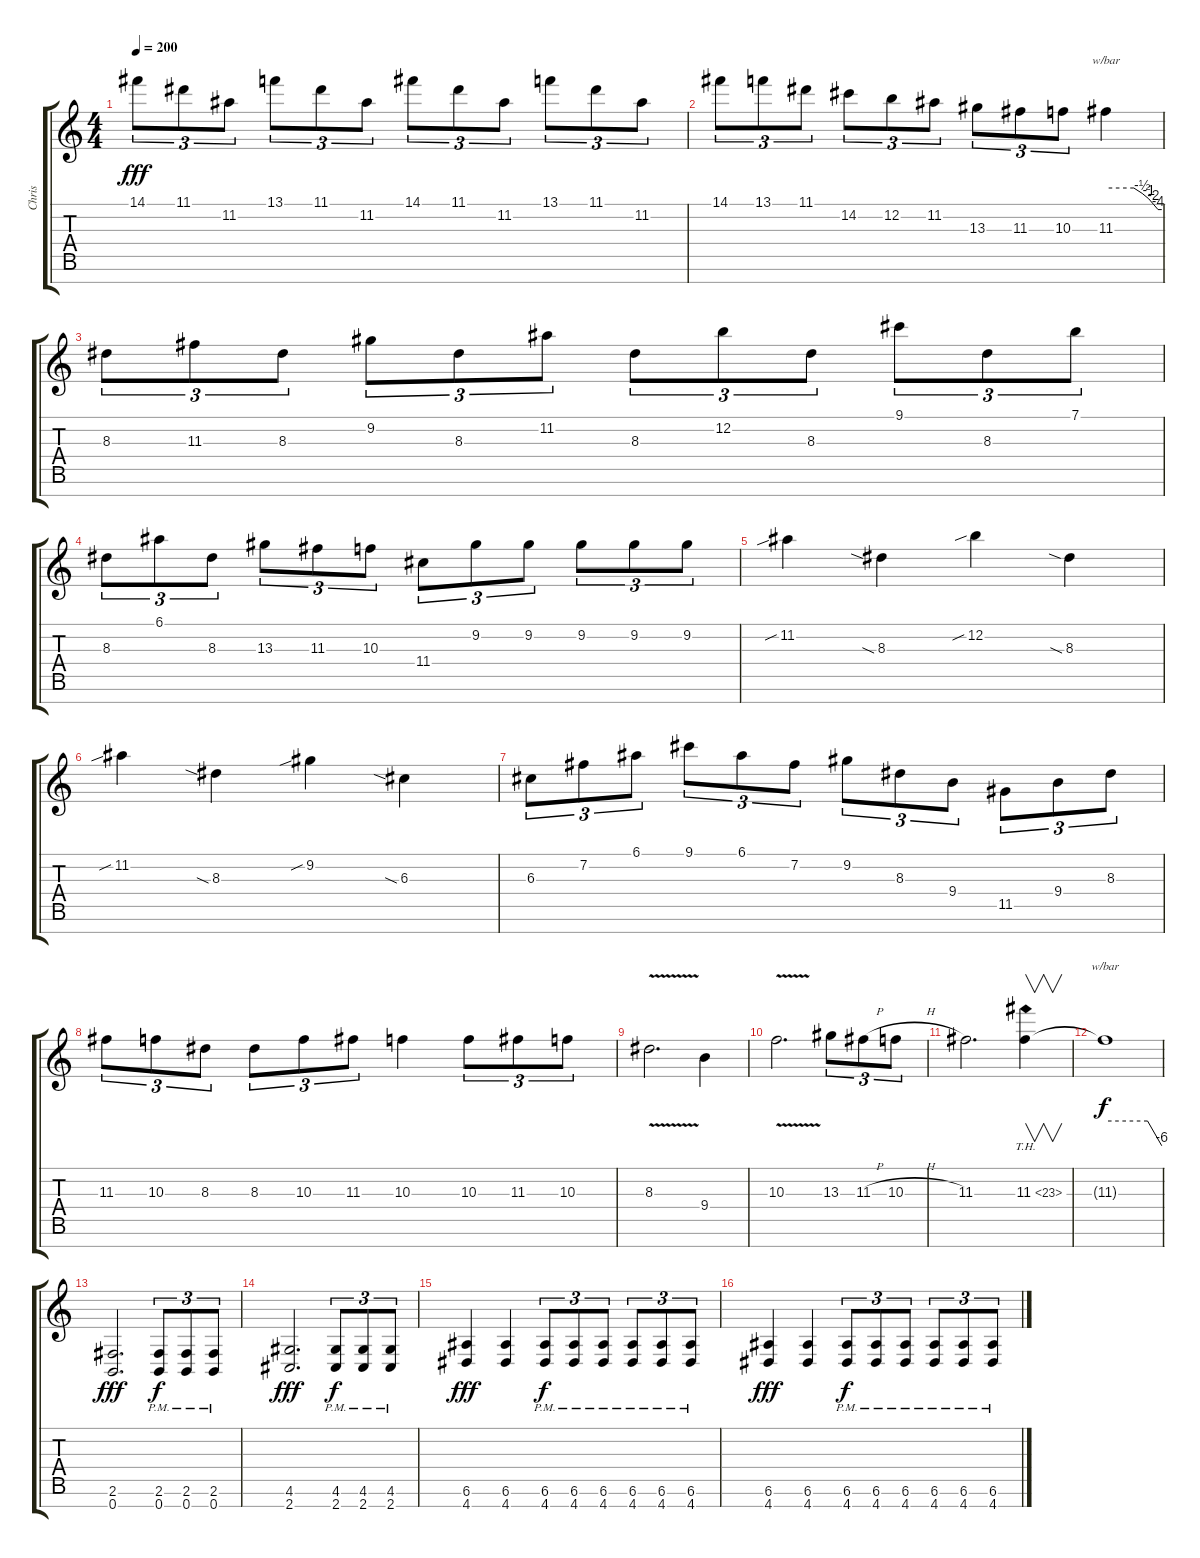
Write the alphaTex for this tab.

\track ("Chris" "Chris") {instrument overdrivenguitar}
\staff {score tabs}
\tuning (E4 B3 G3 D3 A2 E2 B1) {hide}
\ts (4 4)
\tempo 200
\clef g2
\ks c
14.1.8{tu (3 2) dy fff} 11.1.8{tu (3 2)} 11.2.8{tu (3 2)} 13.1.8{tu (3 2)} 11.1.8{tu (3 2)} 11.2.8{tu (3 2)} 14.1.8{tu (3 2)} 11.1.8{tu (3 2)} 11.2.8{tu (3 2)} 13.1.8{tu (3 2)} 11.1.8{tu (3 2)} 11.2.8{tu (3 2)} |
14.1.8{tu (3 2)} 13.1.8{tu (3 2)} 11.1.8{tu (3 2)} 14.2.8{tu (3 2)} 12.2.8{tu (3 2)} 11.2.8{tu (3 2)} 13.3.8{tu (3 2)} 11.3.8{tu (3 2)} 10.3.8{tu (3 2)} 11.3.4{tbe (custom default 0 0 30 0 39 -2 46 -4 51 -8 56 -16 60 -16)} |
8.3.8{tu (3 2)} 11.3.8{tu (3 2)} 8.3.8{tu (3 2)} 9.2.8{tu (3 2)} 8.3.8{tu (3 2)} 11.2.8{tu (3 2)} 8.3.8{tu (3 2)} 12.2.8{tu (3 2)} 8.3.8{tu (3 2)} 9.1.8{tu (3 2)} 8.3.8{tu (3 2)} 7.1.8{tu (3 2)} |
8.3.8{tu (3 2)} 6.1.8{tu (3 2)} 8.3.8{tu (3 2)} 13.3.8{tu (3 2)} 11.3.8{tu (3 2)} 10.3.8{tu (3 2)} 11.4.8{tu (3 2)} 9.2.8{tu (3 2)} 9.2.8{tu (3 2)} 9.2.8{tu (3 2)} 9.2.8{tu (3 2)} 9.2.8{tu (3 2)} |
11.2{sib}.4 8.3{sia}.4 12.2{sib}.4 8.3{sia}.4 |
11.2{sib}.4 8.3{sia}.4 9.2{sib}.4 6.3{sia}.4 |
6.3.8{tu (3 2)} 7.2.8{tu (3 2)} 6.1.8{tu (3 2)} 9.1.8{tu (3 2)} 6.1.8{tu (3 2)} 7.2.8{tu (3 2)} 9.2.8{tu (3 2)} 8.3.8{tu (3 2)} 9.4.8{tu (3 2)} 11.5.8{tu (3 2)} 9.4.8{tu (3 2)} 8.3.8{tu (3 2)} |
11.3.8{tu (3 2)} 10.3.8{tu (3 2)} 8.3.8{tu (3 2)} 8.3.8{tu (3 2)} 10.3.8{tu (3 2)} 11.3.8{tu (3 2)} 10.3.4 10.3.8{tu (3 2)} 11.3.8{tu (3 2)} 10.3.8{tu (3 2)} |
8.3{v}.2{d} 9.4.4 |
10.3{v}.2{d} 13.3.8{tu (3 2)} 11.3{h}.8{tu (3 2)} 10.3{h}.8{tu (3 2)} |
11.3.2{d} 11.3{th 12}.4{v} |
11.3{t}.1{tbe (custom default 0 0 45 0 60 -24) dy f} |
(2.6 0.7).2{d dy fff} (2.6{pm} 0.7).8{tu (3 2) dy f} (2.6{pm} 0.7).8{tu (3 2)} (2.6{pm} 0.7).8{tu (3 2)} |
(4.6 2.7).2{d dy fff} (4.6{pm} 2.7).8{tu (3 2) dy f} (4.6{pm} 2.7).8{tu (3 2)} (4.6{pm} 2.7).8{tu (3 2)} |
(6.6 4.7).4{dy fff} (6.6 4.7).4 (6.6{pm} 4.7).8{tu (3 2) dy f} (6.6{pm} 4.7).8{tu (3 2)} (6.6{pm} 4.7).8{tu (3 2)} (6.6{pm} 4.7).8{tu (3 2)} (6.6{pm} 4.7).8{tu (3 2)} (6.6{pm} 4.7).8{tu (3 2)} |
(6.6 4.7).4{dy fff} (6.6 4.7).4 (6.6{pm} 4.7).8{tu (3 2) dy f} (6.6{pm} 4.7).8{tu (3 2)} (6.6{pm} 4.7).8{tu (3 2)} (6.6{pm} 4.7).8{tu (3 2)} (6.6{pm} 4.7).8{tu (3 2)} (6.6{pm} 4.7).8{tu (3 2)}
